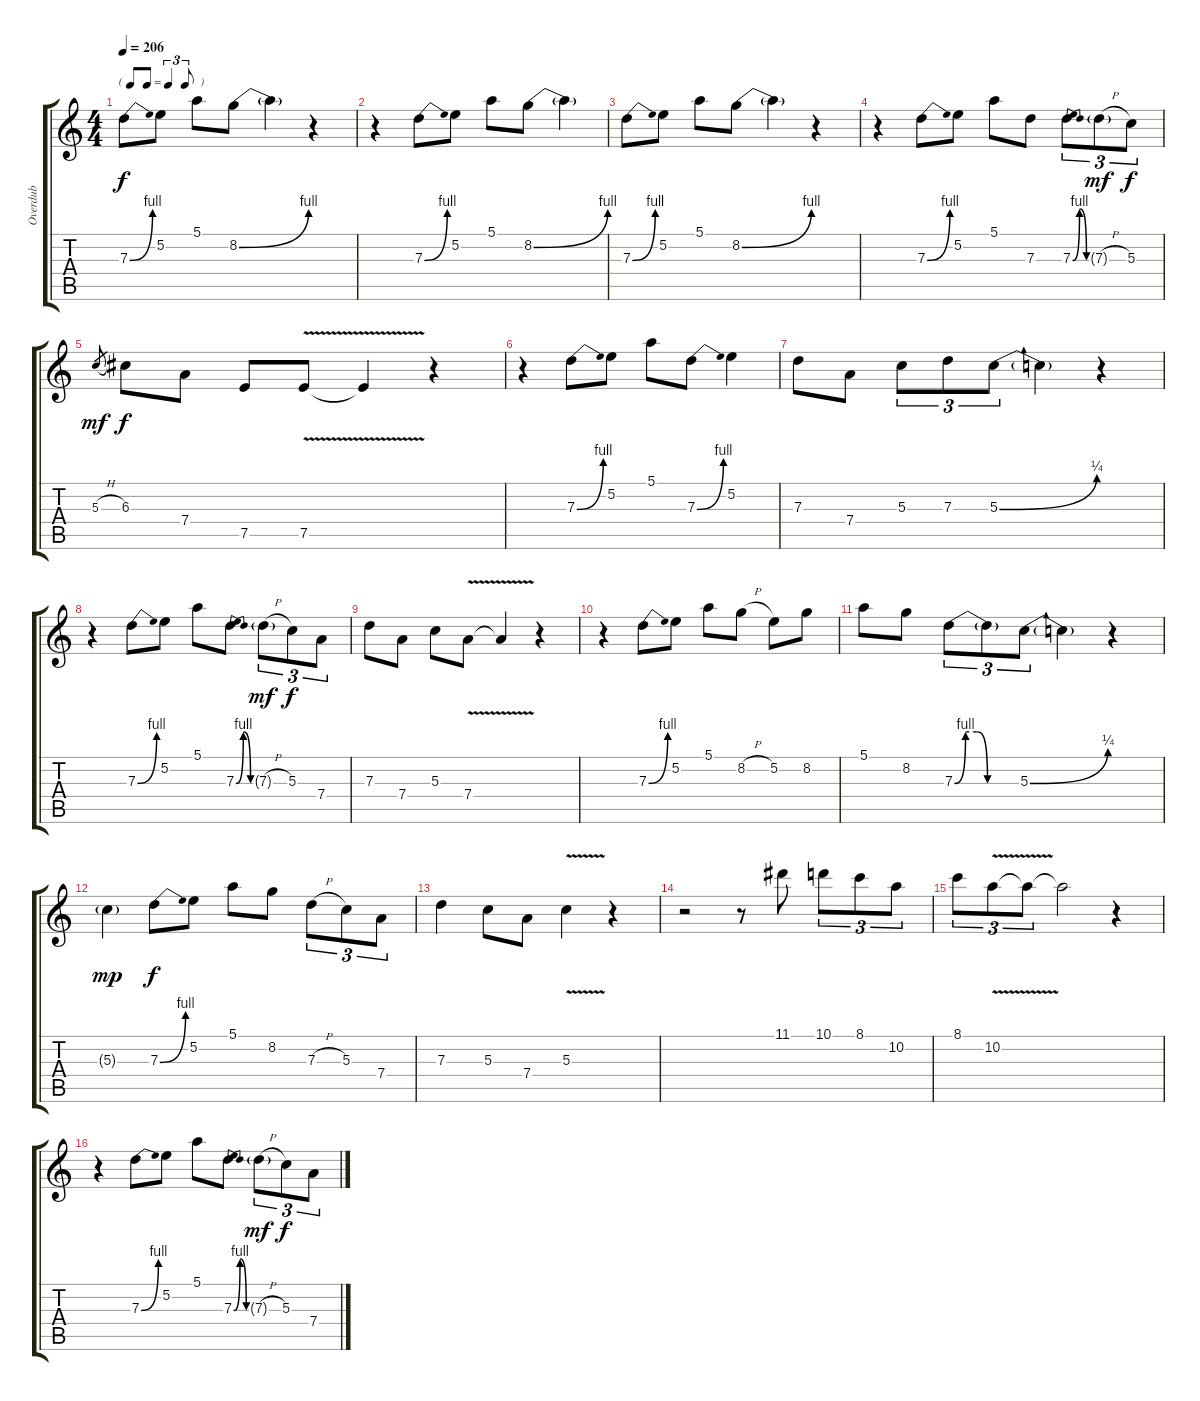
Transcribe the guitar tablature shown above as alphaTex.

\track ("Overdub" "Overdub") {instrument fretlessbass}
\staff {score tabs}
\tuning (E4 B3 G3 D3 A2 E2) {hide}
\ts (4 4)
\tf triplet8th
\tempo 206
\clef g2
\ks c
7.3{be (bend 0 0 60 4)}.8{dy f} 5.2.8 5.1.8 8.2{be (bend 0 0 60 4)}.8 8.2{t}.4 r.4 |
r.4 7.3{be (bend 0 0 60 4)}.8 5.2.8 5.1.8 8.2{be (bend 0 0 60 4)}.8 8.2{t}.4 |
7.3{be (bend 0 0 60 4)}.8 5.2.8 5.1.8 8.2{be (bend 0 0 60 4)}.8 8.2{t}.4 r.4 |
r.4 7.3{be (bend 0 0 60 4)}.8 5.2.8 5.1.8 7.3.8 7.3{be (bendrelease 0 0 15 4 30 4 60 0)}.8{tu (3 2)} 7.3{h g}.8{tu (3 2) dy mf} 5.3.8{tu (3 2) dy f} |
5.3{h}.8{gr dy mf} 6.3.8{dy f} 7.4.8 7.5.8 7.5{v}.8 7.5{t}.4 r.4 |
r.4 7.3{be (bend 0 0 60 4)}.8 5.2.8 5.1.8 7.3{be (bend 0 0 60 4)}.8 5.2.4 |
7.3.8 7.4.8 5.3.8{tu (3 2)} 7.3.8{tu (3 2)} 5.3{be (bend 0 0 60 1)}.8{tu (3 2)} 5.3{t}.4 r.4 |
r.4 7.3{be (bend 0 0 60 4)}.8 5.2.8 5.1.8 7.3{be (bendrelease 0 0 15 4 30 4 60 0)}.8 7.3{h g}.8{tu (3 2) dy mf} 5.3.8{tu (3 2) dy f} 7.4.8{tu (3 2)} |
7.3.8 7.4.8 5.3.8 7.4{v}.8 7.4{t}.4 r.4 |
r.4 7.3{be (bend 0 0 60 4)}.8 5.2.8 5.1.8 8.2{h}.8 5.2.8 8.2.8 |
5.1.8 8.2.8 7.3{be (custom 0 0 10 4 20 4 30 0 60 0)}.8{tu (3 2)} 7.3{t}.8{tu (3 2)} 5.3{be (bend 0 0 60 1)}.8{tu (3 2)} 5.3{t}.4 r.4 |
5.3{g}.4{dy mp} 7.3{be (bend 0 0 60 4)}.8{dy f} 5.2.8 5.1.8 8.2.8 7.3{h}.8{tu (3 2)} 5.3.8{tu (3 2)} 7.4.8{tu (3 2)} |
7.3.4 5.3.8 7.4.8 5.3{v}.4 r.4 |
r.2 r.8 11.1.8 10.1.8{tu (3 2)} 8.1.8{tu (3 2)} 10.2.8{tu (3 2)} |
8.1.8{tu (3 2)} 10.2{v}.8{tu (3 2)} 10.2{t}.8{tu (3 2)} 10.2{t}.2 r.4 |
r.4 7.3{be (bend 0 0 60 4)}.8 5.2.8 5.1.8 7.3{be (bendrelease 0 0 15 4 30 4 60 0)}.8 7.3{h g}.8{tu (3 2) dy mf} 5.3.8{tu (3 2) dy f} 7.4.8{tu (3 2)}
